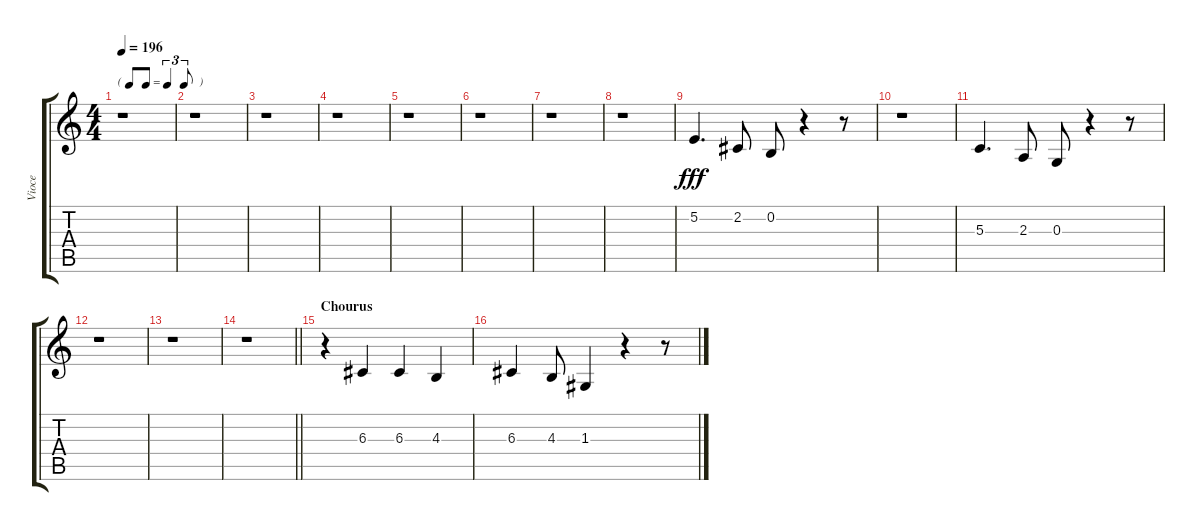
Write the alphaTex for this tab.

\track ("Vioce" "Vioce") {instrument drawbarorgan}
\staff {score tabs}
\tuning (E4 B3 G3 D3 A2 E2) {hide}
\ts (4 4)
\tf triplet8th
\tempo 196
\clef g2
\ks c
r.1{dy fff} |
r.1 |
r.1 |
r.1 |
r.1 |
r.1 |
r.1 |
r.1 |
5.2.4{d} 2.2.8 0.2.8 r.4 r.8 |
r.1 |
5.3.4{d} 2.3.8 0.3.8 r.4 r.8 |
r.1 |
r.1 |
\barLineRight lightlight
r.1 |
\section ("" "Chourus")
r.4 6.3.4 6.3.4 4.3.4 |
6.3.4 4.3.8 1.3.4 r.4 r.8
